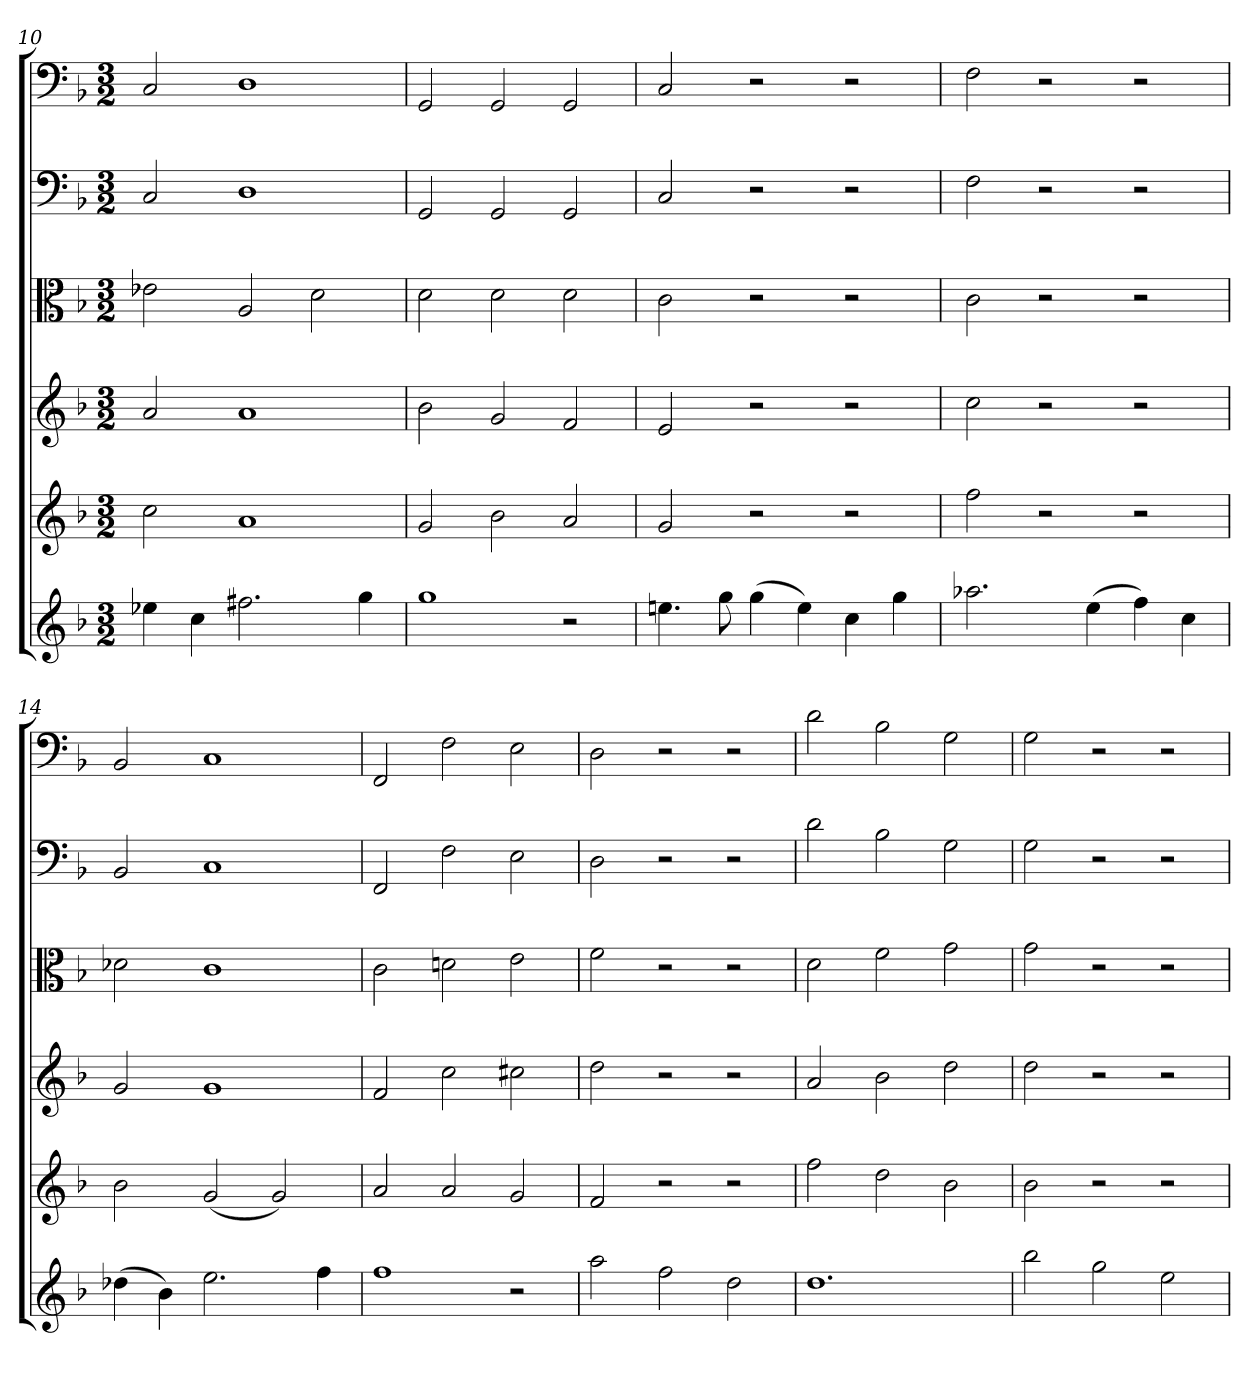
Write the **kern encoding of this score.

**kern	**kern	**kern	**kern	**kern	**kern
*part6	*part5	*part4	*part3	*part2	*part1
*staff6	*staff5	*staff4	*staff3	*staff2	*staff1
*clefG2	*clefG2	*clefG2	*clefC3	*clefF4	*clefF4
*k[b-]	*k[b-]	*k[b-]	*k[b-]	*k[b-]	*k[b-]
*d:	*d:	*d:	*d:	*d:	*d:
*M3/2	*M3/2	*M3/2	*M3/2	*M3/2	*M3/2
=10	=10	=10	=10	=10	=10
4ee-X\	2cc\	2a/	2e-X\	2C/	2C/
4cc\	.	.	.	.	.
2.ff#X\	1a/	1a/	2A/	1D\	1D\
.	.	.	2d\	.	.
4gg\	.	.	.	.	.
=11	=11	=11	=11	=11	=11
1gg\	2g/	2b-\	2d\	2GG/	2GG/
.	2b-\	2g/	2d\	2GG/	2GG/
2r	2a/	2f/	2d\	2GG/	2GG/
=12	=12	=12	=12	=12	=12
4.een\	2g/	2e/	2c\	2C/	2C/
8gg\	.	.	.	.	.
(4gg\	2r	2r	2r	2r	2r
4ee\)	.	.	.	.	.
4cc\	2r	2r	2r	2r	2r
4gg\	.	.	.	.	.
=13	=13	=13	=13	=13	=13
2.aa-X\	2ff\	2cc\	2c\	2F\	2F\
.	2r	2r	2r	2r	2r
(4ee\	.	.	.	.	.
4ff\)	2r	2r	2r	2r	2r
4cc\	.	.	.	.	.
=14	=14	=14	=14	=14	=14
(4dd-X\	2b-\	2g/	2d-X\	2BB-/	2BB-/
4b-\)	.	.	.	.	.
2.ee\	(2g/	1g/	1c\	1C/	1C/
.	2g/)	.	.	.	.
4ff\	.	.	.	.	.
=15	=15	=15	=15	=15	=15
1ff\	2a/	2f/	2c\	2FF/	2FF/
.	2a/	2cc\	2dn\	2F\	2F\
2r	2g/	2cc#X\	2e\	2E\	2E\
=16	=16	=16	=16	=16	=16
2aa\	2f/	2dd\	2f\	2D\	2D\
2ff\	2r	2r	2r	2r	2r
2dd\	2r	2r	2r	2r	2r
=17	=17	=17	=17	=17	=17
1.dd\	2ff\	2a/	2d\	2d\	2d\
.	2dd\	2b-\	2f\	2B-\	2B-\
.	2b-\	2dd\	2g\	2G\	2G\
=18	=18	=18	=18	=18	=18
2bb-\	2b-\	2dd\	2g\	2G\	2G\
2gg\	2r	2r	2r	2r	2r
2ee\	2r	2r	2r	2r	2r
=	=	=	=	=	=
*-	*-	*-	*-	*-	*-
